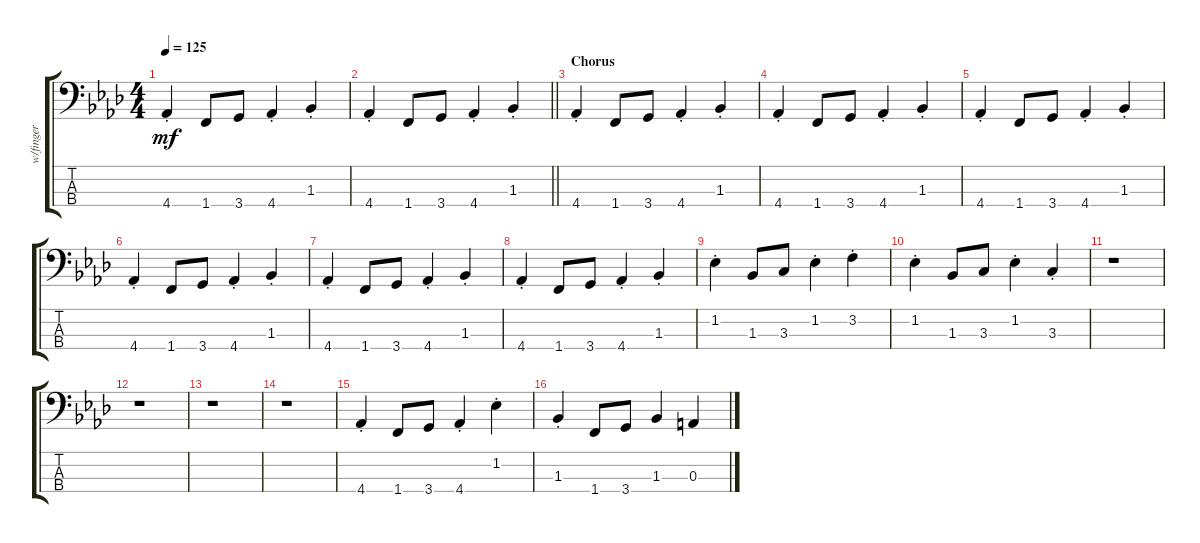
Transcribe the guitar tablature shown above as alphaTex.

\track ("w/finger" "w/finger") {instrument electricbassfinger}
\staff {score tabs}
\tuning (G2 D2 A1 E1) {hide}
\ts (4 4)
\tempo 125
\clef f4
\ks ab
4.4{st}.4{dy mf} 1.4.8 3.4.8 4.4{st}.4 1.3{st}.4 |
\barLineRight lightlight
4.4{st}.4 1.4.8 3.4.8 4.4{st}.4 1.3{st}.4 |
\section ("" "Chorus")
4.4{st}.4 1.4.8 3.4.8 4.4{st}.4 1.3{st}.4 |
4.4{st}.4 1.4.8 3.4.8 4.4{st}.4 1.3{st}.4 |
4.4{st}.4 1.4.8 3.4.8 4.4{st}.4 1.3{st}.4 |
4.4{st}.4 1.4.8 3.4.8 4.4{st}.4 1.3{st}.4 |
4.4{st}.4 1.4.8 3.4.8 4.4{st}.4 1.3{st}.4 |
4.4{st}.4 1.4.8 3.4.8 4.4{st}.4 1.3{st}.4 |
1.2{st}.4 1.3.8 3.3.8 1.2{st}.4 3.2{st}.4 |
1.2{st}.4 1.3.8 3.3.8 1.2{st}.4 3.3{st}.4 |
r.1 |
r.1 |
r.1 |
r.1 |
4.4{st}.4 1.4.8 3.4.8 4.4{st}.4 1.2{st}.4 |
1.3{st}.4 1.4.8 3.4.8 1.3.4 0.3.4
